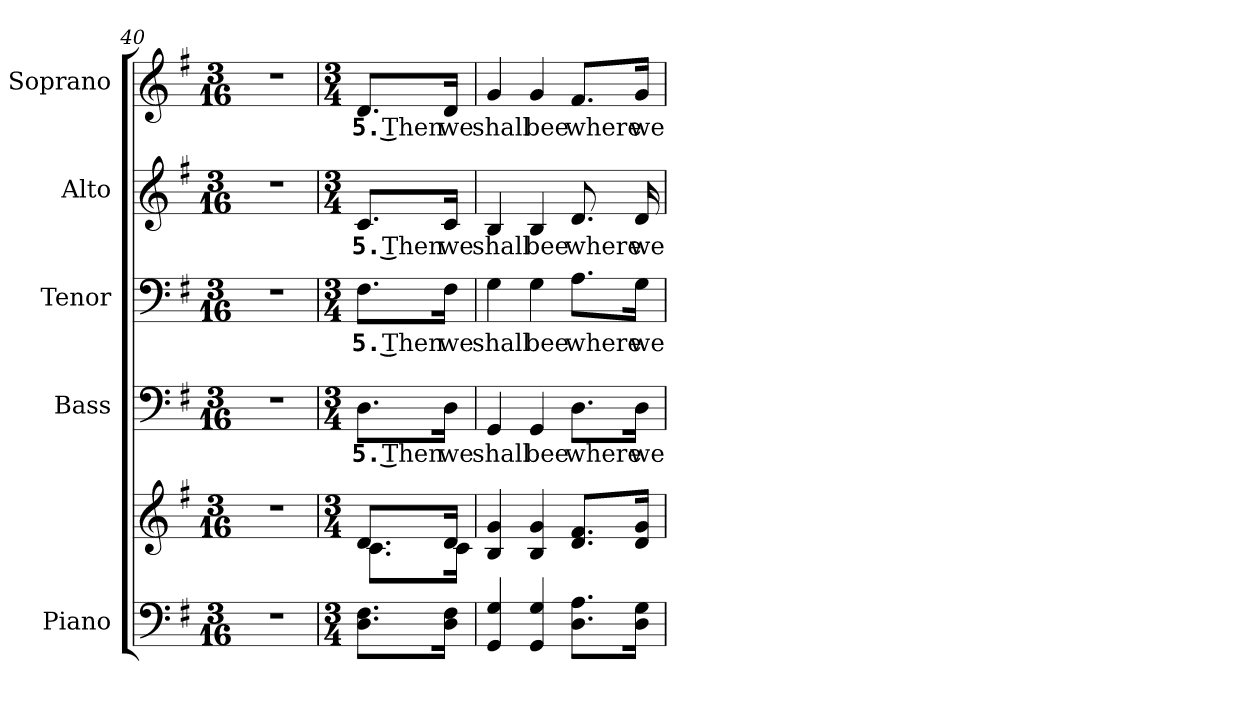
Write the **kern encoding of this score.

**kern	**kern	**kern	**text	**kern	**text	**kern	**text	**kern	**text
*part5	*part5	*part4	*part4	*part3	*part3	*part2	*part2	*part1	*part1
*staff6	*staff5	*staff4	*staff4	*staff3	*staff3	*staff2	*staff2	*staff1	*staff1
*I"Piano	*	*I"Bass	*	*I"Tenor	*	*I"Alto	*	*I"Soprano	*
*I'Pno.	*	*I'B.	*	*I'T.	*	*I'A.	*	*I'S.	*
*clefF4	*clefG2	*clefF4	*	*clefF4	*	*clefG2	*	*clefG2	*
*k[f#]	*k[f#]	*k[f#]	*	*k[f#]	*	*k[f#]	*	*k[f#]	*
*G:	*G:	*G:	*	*G:	*	*G:	*	*G:	*
*M3/16	*M3/16	*M3/16	*	*M3/16	*	*M3/16	*	*M3/16	*
=40	=40	=40	=40	=40	=40	=40	=40	=40	=40
!LO:N:vis=1	!LO:N:vis=1	!LO:N:vis=1	!	!LO:N:vis=1	!	!LO:N:vis=1	!	!LO:N:vis=1	!
8.r	8.r	8.r	.	8.r	.	8.r	.	8.r	.
!!LO:PB:g=z
=41	=41	=41	=41	=41	=41	=41	=41	=41	=41
*M3/4	*M3/4	*M3/4	*	*M3/4	*	*M3/4	*	*M3/4	*
*	*^	*	*	*	*	*	*	*	*
!	!	!	!	!LO:LY:b:color=#000000	!	!	!	!	!	!
!	!	!	!	!	!	!LO:LY:b:color=#000000	!	!	!	!
!	!	!	!	!	!	!	!	!LO:LY:b:color=#000000	!	!
!	!	!	!	!	!	!	!	!	!	!LO:LY:b:color=#000000
8.Di\ 8.F#i\L	8.di/L	8.ci\L	8.Di\L	5. Then	8.F#i\L	5. Then	8.ci/L	5. Then	8.di/L	5. Then
!	!	!	!	!LO:LY:b:color=#000000	!	!	!	!	!	!
!	!	!	!	!	!	!LO:LY:b:color=#000000	!	!	!	!
!	!	!	!	!	!	!	!	!LO:LY:b:color=#000000	!	!
!	!	!	!	!	!	!	!	!	!	!LO:LY:b:color=#000000
16Di\ 16F#i\Jk	16di/Jk	16ci\Jk	16Di\Jk	we	16F#i\Jk	we	16ci/Jk	we	16di/Jk	we
*	*v	*v	*	*	*	*	*	*	*	*
=42	=42	=42	=42	=42	=42	=42	=42	=42	=42
*	*^	*	*	*	*	*	*	*	*
!	!	!	!	!LO:LY:b:color=#000000	!	!	!	!	!	!
*	*v	*v	*	*	*	*	*	*	*	*
*	*^	*	*	*	*	*	*	*	*
!	!	!	!	!	!	!LO:LY:b:color=#000000	!	!	!	!
*	*v	*v	*	*	*	*	*	*	*	*
*	*^	*	*	*	*	*	*	*	*
!	!	!	!	!	!	!	!	!LO:LY:b:color=#000000	!	!
*	*v	*v	*	*	*	*	*	*	*	*
*	*^	*	*	*	*	*	*	*	*
!	!	!	!	!	!	!	!	!	!	!LO:LY:b:color=#000000
*	*v	*v	*	*	*	*	*	*	*	*
4GGi/ 4Gi	4Bi/ 4gi	4GGi/	shall	4Gi\	shall	4Bi/	shall	4gi/	shall
!	!	!	!LO:LY:b:color=#000000	!	!	!	!	!	!
!	!	!	!	!	!LO:LY:b:color=#000000	!	!	!	!
!	!	!	!	!	!	!	!LO:LY:b:color=#000000	!	!
!	!	!	!	!	!	!	!	!	!LO:LY:b:color=#000000
4GGi/ 4Gi	4Bi/ 4gi	4GGi/	bee	4Gi\	bee	4Bi/	bee	4gi/	bee
!	!	!	!LO:LY:b:color=#000000	!	!	!	!	!	!
!	!	!	!	!	!LO:LY:b:color=#000000	!	!	!	!
!	!	!	!	!	!	!	!LO:LY:b:color=#000000	!	!
!	!	!	!	!	!	!	!	!	!LO:LY:b:color=#000000
8.Di\ 8.Ai\L	8.di/ 8.f#i/L	8.Di\L	where	8.Ai\L	where	8.di/	where	8.f#i/L	where
!	!	!	!LO:LY:b:color=#000000	!	!	!	!	!	!
!	!	!	!	!	!LO:LY:b:color=#000000	!	!	!	!
!	!	!	!	!	!	!	!LO:LY:b:color=#000000	!	!
!	!	!	!	!	!	!	!	!	!LO:LY:b:color=#000000
16Di\ 16Gi\Jk	16di/ 16gi/Jk	16Di\Jk	we	16Gi\Jk	we	16di/	we	16gi/Jk	we
=	=	=	=	=	=	=	=	=	=
*-	*-	*-	*-	*-	*-	*-	*-	*-	*-
